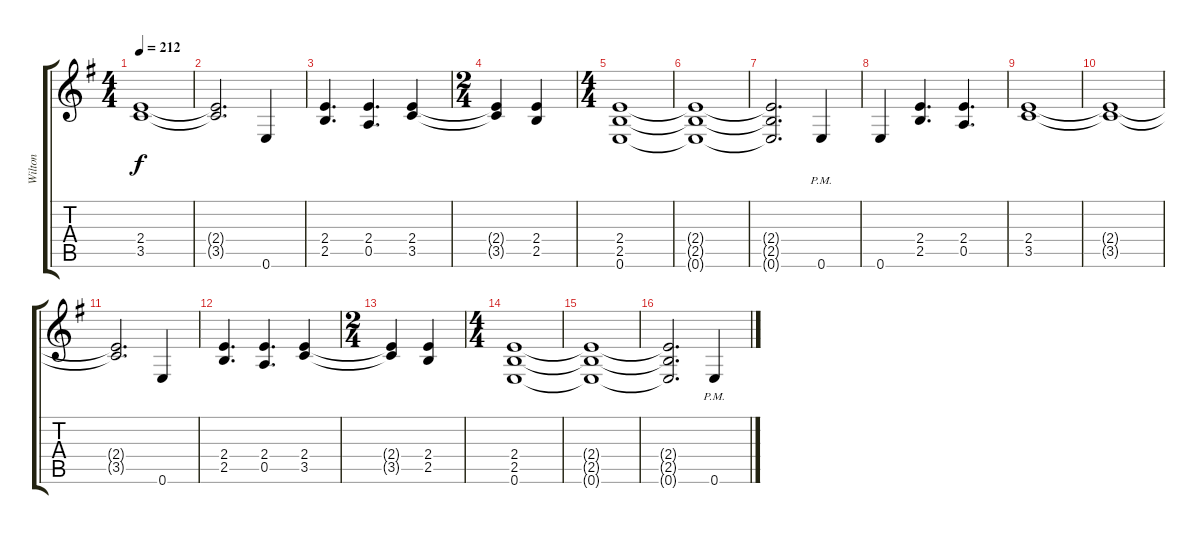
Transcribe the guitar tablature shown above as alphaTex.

\track ("Wilton" "Wilton") {instrument distortionguitar}
\staff {score tabs}
\tuning (E4 B3 G3 D3 A2 E2) {hide}
\ts (4 4)
\tempo 212
\clef g2
\ks g
(2.4{t} 3.5{t}).1{dy f} |
(2.4{t} 3.5{t}).2{d} 0.6.4 |
(2.4 2.5).4{d} (2.4 0.5).4{d} (2.4 3.5).4 |
\ts (2 4)
(2.4{t} 3.5{t}).4 (2.4 2.5).4 |
\ts (4 4)
(2.4 2.5 0.6).1 |
(2.4{t} 2.5{t} 0.6{t}).1 |
(2.4{t} 2.5{t} 0.6{t}).2{d} 0.6{pm}.4 |
0.6.4 (2.4 2.5).4{d} (2.4 0.5).4{d} |
(2.4 3.5).1 |
(2.4{t} 3.5{t}).1 |
(2.4{t} 3.5{t}).2{d} 0.6.4 |
(2.4 2.5).4{d} (2.4 0.5).4{d} (2.4 3.5).4 |
\ts (2 4)
(2.4{t} 3.5{t}).4 (2.4 2.5).4 |
\ts (4 4)
(2.4 2.5 0.6).1 |
(2.4{t} 2.5{t} 0.6{t}).1 |
(2.4{t} 2.5{t} 0.6{t}).2{d} 0.6{pm}.4
